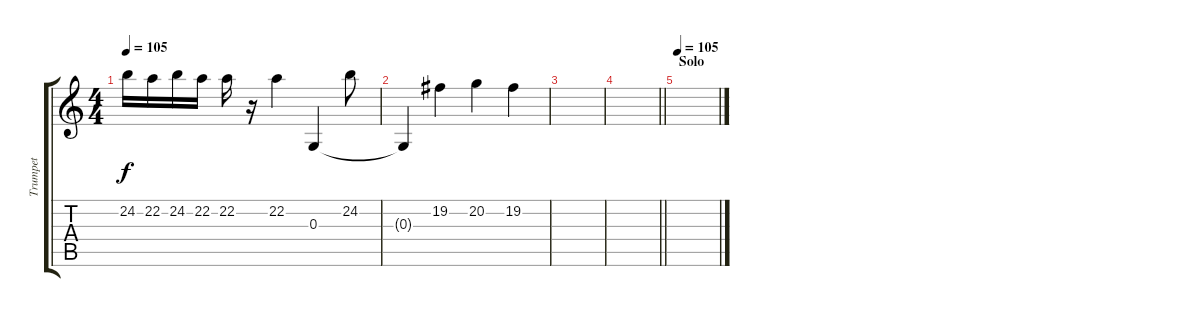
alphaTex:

\track ("Trumpet" "Trumpet") {instrument trumpet}
\staff {score tabs}
\tuning (E4 B3 G3 D3 A2 E2) {hide}
\ts (4 4)
\tempo 105
\clef g2
\ks c
24.2.16{dy f} 22.2.16 24.2.16 22.2.16 22.2.16 r.16 22.2.4 0.3.4 24.2.8 |
0.3{t}.4 19.2.4 20.2.4 19.2.4 |
|
\barLineRight lightlight
|
\section ("" "Solo")
\tempo 105
